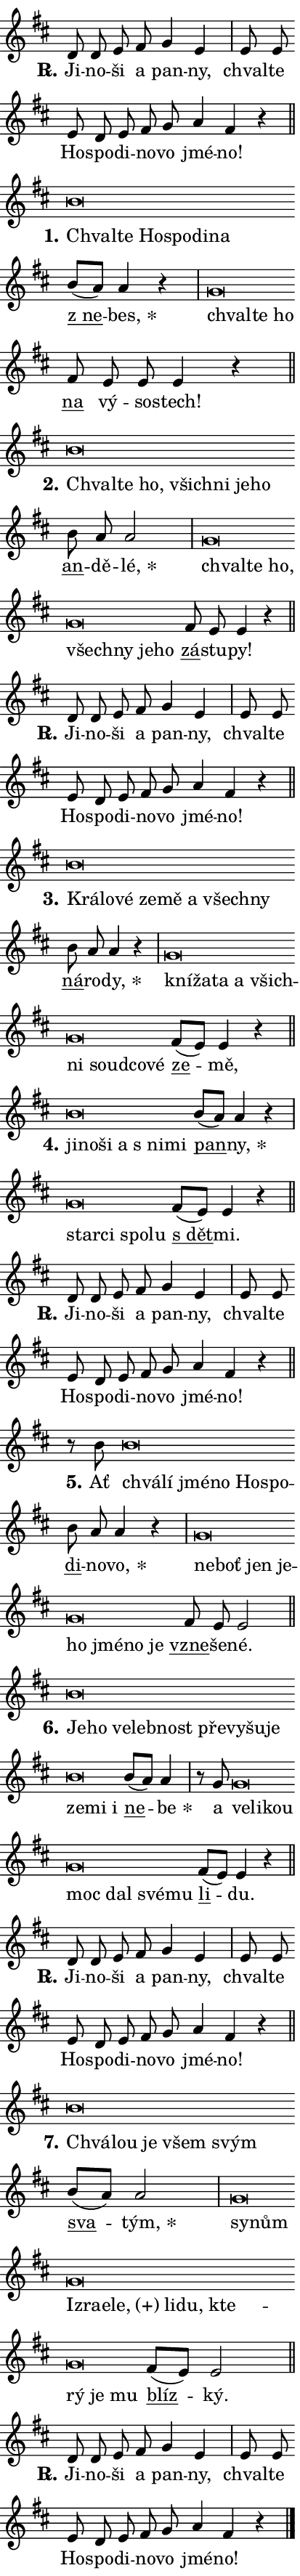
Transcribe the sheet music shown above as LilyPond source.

\version "2.24.0"
\header { tagline = "" }
\paper {
  indent = 0\cm
  top-margin = 0\cm
  right-margin = 0.13\cm % to fit lyric hyphens
  bottom-margin = 0\cm
  left-margin = 0\cm
  paper-width = 7\cm
  page-breaking = #ly:one-page-breaking
  system-system-spacing.basic-distance = #11
  score-system-spacing.basic-distance = #11
  ragged-last = ##f
}


%% Author: Thomas Morley
%% https://lists.gnu.org/archive/html/lilypond-user/2020-05/msg00002.html
#(define (line-position grob)
"Returns position of @var[grob} in current system:
   @code{'start}, if at first time-step
   @code{'end}, if at last time-step
   @code{'middle} otherwise
"
  (let* ((col (ly:item-get-column grob))
         (ln (ly:grob-object col 'left-neighbor))
         (rn (ly:grob-object col 'right-neighbor))
         (col-to-check-left (if (ly:grob? ln) ln col))
         (col-to-check-right (if (ly:grob? rn) rn col))
         (break-dir-left
           (and
             (ly:grob-property col-to-check-left 'non-musical #f)
             (ly:item-break-dir col-to-check-left)))
         (break-dir-right
           (and
             (ly:grob-property col-to-check-right 'non-musical #f)
             (ly:item-break-dir col-to-check-right))))
        (cond ((eqv? 1 break-dir-left) 'start)
              ((eqv? -1 break-dir-right) 'end)
              (else 'middle))))

#(define (tranparent-at-line-position vctor)
  (lambda (grob)
  "Relying on @code{line-position} select the relevant enry from @var{vctor}.
Used to determine transparency,"
    (case (line-position grob)
      ((end) (not (vector-ref vctor 0)))
      ((middle) (not (vector-ref vctor 1)))
      ((start) (not (vector-ref vctor 2))))))

noteHeadBreakVisibility =
#(define-music-function (break-visibility)(vector?)
"Makes @code{NoteHead}s transparent relying on @var{break-visibility}"
#{
  \override NoteHead.transparent =
    #(tranparent-at-line-position break-visibility)
#})

#(define delete-ledgers-for-transparent-note-heads
  (lambda (grob)
    "Reads whether a @code{NoteHead} is transparent.
If so this @code{NoteHead} is removed from @code{'note-heads} from
@var{grob}, which is supposed to be @code{LedgerLineSpanner}.
As a result ledgers are not printed for this @code{NoteHead}"
    (let* ((nhds-array (ly:grob-object grob 'note-heads))
           (nhds-list
             (if (ly:grob-array? nhds-array)
                 (ly:grob-array->list nhds-array)
                 '()))
           ;; Relies on the transparent-property being done before
           ;; Staff.LedgerLineSpanner.after-line-breaking is executed.
           ;; This is fragile ...
           (to-keep
             (remove
               (lambda (nhd)
                 (ly:grob-property nhd 'transparent #f))
               nhds-list)))
      ;; TODO find a better method to iterate over grob-arrays, similiar
      ;; to filter/remove etc for lists
      ;; For now rebuilt from scratch
      (set! (ly:grob-object grob 'note-heads)  '())
      (for-each
        (lambda (nhd)
          (ly:pointer-group-interface::add-grob grob 'note-heads nhd))
        to-keep))))

squashNotes = {
  \override NoteHead.X-extent = #'(-0.2 . 0.2)
  \override NoteHead.Y-extent = #'(-0.75 . 0)
  \override NoteHead.stencil =
    #(lambda (grob)
       (let ((pos (ly:grob-property grob 'staff-position)))
         (begin
           (if (< pos -7) (display "ERROR: Lower brevis then expected\n") (display "OK: Expected brevis position\n"))
           (if (<= pos -6) ly:text-interface::print ly:note-head::print))))
}
unSquashNotes = {
  \revert NoteHead.X-extent
  \revert NoteHead.Y-extent
  \revert NoteHead.stencil
}

hideNotes = \noteHeadBreakVisibility #begin-of-line-visible
unHideNotes = \noteHeadBreakVisibility #all-visible

% work-around for resetting accidentals
% https://lilypond.org/doc/v2.23/Documentation/notation/displaying-rhythms#unmetered-music
cadenzaMeasure = {
  \cadenzaOff
  \partial 1024 s1024
  \cadenzaOn
}

#(define-markup-command (accent layout props text) (markup?)
  "Underline accented syllable"
  (interpret-markup layout props
    #{\markup \override #'(offset . 4.3) \underline { #text }#}))

responsum = \markup \concat {
  "R" \hspace #-1.05 \path #0.1 #'((moveto 0 0.07) (lineto 0.9 0.8)) \hspace #0.05 "."
}

spaceSize = #0.6828661417322834 % exact space size for TeX Gyre Schola

\layout {
  \context {
    \Staff
    \remove "Time_signature_engraver"
    \override LedgerLineSpanner.after-line-breaking = #delete-ledgers-for-transparent-note-heads
  }
  \context {
    \Lyrics {
      \override LyricSpace.minimum-distance = \spaceSize
      \override LyricText.font-name = #"TeX Gyre Schola"
      \override LyricText.font-size = 1
      \override StanzaNumber.font-name = #"TeX Gyre Schola Bold"
      \override StanzaNumber.font-size = 1
    }
  }
  \context {
    \Score 
    \override NoteHead.text =
      #(lambda (grob) 
        (let ((pos (ly:grob-property grob 'staff-position)))
          #{\markup {
            \combine
              \halign #-0.55 \raise #(if (= pos -6) 0 0.5) \override #'(thickness . 2) \draw-line #'(3.2 . 0)
              \musicglyph "noteheads.sM1"
          }#}))
  }
}

% magnetic-lyrics.ily
%
%   written by
%     Jean Abou Samra <jean@abou-samra.fr>
%     Werner Lemberg <wl@gnu.org>
%
%   adapted by
%     Jiri Hon <jiri.hon@gmail.com>
%
% Version 2022-Apr-15

% https://www.mail-archive.com/lilypond-user@gnu.org/msg149350.html

#(define (Left_hyphen_pointer_engraver context)
   "Collect syllable-hyphen-syllable occurrences in lyrics and store
them in properties.  This engraver only looks to the left.  For
example, if the lyrics input is @code{foo -- bar}, it does the
following.

@itemize @bullet
@item
Set the @code{text} property of the @code{LyricHyphen} grob between
@q{foo} and @q{bar} to @code{foo}.

@item
Set the @code{left-hyphen} property of the @code{LyricText} grob with
text @q{foo} to the @code{LyricHyphen} grob between @q{foo} and
@q{bar}.
@end itemize

Use this auxiliary engraver in combination with the
@code{lyric-@/text::@/apply-@/magnetic-@/offset!} hook."
   (let ((hyphen #f)
         (text #f))
     (make-engraver
      (acknowledgers
       ((lyric-syllable-interface engraver grob source-engraver)
        (set! text grob)))
      (end-acknowledgers
       ((lyric-hyphen-interface engraver grob source-engraver)
        ;(when (not (grob::has-interface grob 'lyric-space-interface))
          (set! hyphen grob)));)
      ((stop-translation-timestep engraver)
       (when (and text hyphen)
         (ly:grob-set-object! text 'left-hyphen hyphen))
       (set! text #f)
       (set! hyphen #f)))))

#(define (lyric-text::apply-magnetic-offset! grob)
   "If the space between two syllables is less than the value in
property @code{LyricText@/.details@/.squash-threshold}, move the right
syllable to the left so that it gets concatenated with the left
syllable.

Use this function as a hook for
@code{LyricText@/.after-@/line-@/breaking} if the
@code{Left_@/hyphen_@/pointer_@/engraver} is active."
   (let ((hyphen (ly:grob-object grob 'left-hyphen #f)))
     (when hyphen
       (let ((left-text (ly:spanner-bound hyphen LEFT)))
         (when (grob::has-interface left-text 'lyric-syllable-interface)
           (let* ((common (ly:grob-common-refpoint grob left-text X))
                  (this-x-ext (ly:grob-extent grob common X))
                  (left-x-ext
                   (begin
                     ;; Trigger magnetism for left-text.
                     (ly:grob-property left-text 'after-line-breaking)
                     (ly:grob-extent left-text common X)))
                  ;; `delta` is the gap width between two syllables.
                  (delta (- (interval-start this-x-ext)
                            (interval-end left-x-ext)))
                  (details (ly:grob-property grob 'details))
                  (threshold (assoc-get 'squash-threshold details 0.2)))
             (when (< delta threshold)
               (let* (;; We have to manipulate the input text so that
                      ;; ligatures crossing syllable boundaries are not
                      ;; disabled.  For languages based on the Latin
                      ;; script this is essentially a beautification.
                      ;; However, for non-Western scripts it can be a
                      ;; necessity.
                      (lt (ly:grob-property left-text 'text))
                      (rt (ly:grob-property grob 'text))
                      (is-space (grob::has-interface hyphen 'lyric-space-interface))
                      (space (if is-space " " ""))
                      (extra-delta (if is-space spaceSize 0))
                      ;; Append new syllable.
                      (ltrt-space (if (and (string? lt) (string? rt))
                                (string-append lt space rt)
                                (make-concat-markup (list lt space rt))))
                      ;; Right-align `ltrt` to the right side.
                      (ltrt-space-markup (grob-interpret-markup
                               grob
                               (make-translate-markup
                                (cons (interval-length this-x-ext) 0)
                                (make-right-align-markup ltrt-space)))))
                 (begin
                   ;; Don't print `left-text`.
                   (ly:grob-set-property! left-text 'stencil #f)
                   ;; Set text and stencil (which holds all collected
                   ;; syllables so far) and shift it to the left.
                   (ly:grob-set-property! grob 'text ltrt-space)
                   (ly:grob-set-property! grob 'stencil ltrt-space-markup)
                   (ly:grob-translate-axis! grob (- (- delta extra-delta)) X))))))))))


#(define (lyric-hyphen::displace-bounds-first grob)
   ;; Make very sure this callback isn't triggered too early.
   (let ((left (ly:spanner-bound grob LEFT))
         (right (ly:spanner-bound grob RIGHT)))
     (ly:grob-property left 'after-line-breaking)
     (ly:grob-property right 'after-line-breaking)
     (ly:lyric-hyphen::print grob)))

squashThreshold = #0.4

\layout {
  \context {
    \Lyrics
    \consists #Left_hyphen_pointer_engraver
    \override LyricText.after-line-breaking =
      #lyric-text::apply-magnetic-offset!
    \override LyricHyphen.stencil = #lyric-hyphen::displace-bounds-first
    \override LyricText.details.squash-threshold = \squashThreshold
    \override LyricHyphen.minimum-distance = 0
    \override LyricHyphen.minimum-length = \squashThreshold
  }
}

squashText = \override LyricText.details.squash-threshold = 9999
unSquashText = \override LyricText.details.squash-threshold = \squashThreshold

leftText = \override LyricText.self-alignment-X = #LEFT
unLeftText = \revert LyricText.self-alignment-X

starOffset = #(lambda (grob) 
                (let ((x_offset (ly:self-alignment-interface::aligned-on-x-parent grob)))
                  (if (= x_offset 0) 0 (+ x_offset 1.2))))

star = #(define-music-function (syllable)(string?)
"Append star separator at the end of a syllable"
#{
  \once \override LyricText.X-offset = #starOffset
  \lyricmode { \markup {
    #syllable
    \override #'((font-name . "TeX Gyre Schola Bold")) \hspace #0.2 \lower #0.65 \larger "*"
  } }
#})

starAccent = #(define-music-function (syllable)(string?)
"Append star separator at the end of a syllable and make accent"
#{
  \once \override LyricText.X-offset = #starOffset
  \lyricmode { \markup {
    \accent #syllable
    \override #'((font-name . "TeX Gyre Schola Bold")) \hspace #0.2 \lower #0.65 \larger "*"
  } }
#})

breath = #(define-music-function (syllable)(string?)
"Append breathing indicator at the end of a syllable"
#{
  \lyricmode { \markup { #syllable "+" } }
#})

optionalBreath = #(define-music-function (syllable)(string?)
"Append optional breathing indicator at the end of a syllable"
#{
  \lyricmode { \markup { #syllable "(+)" } }
#})


\score {
    <<
        \new Voice = "melody" { \cadenzaOn \key d \major \relative { d'8 d e fis g4 e \cadenzaMeasure \bar "|" e8 e \bar "" e d e \bar "" fis g a4 fis r \cadenzaMeasure \bar "||" \break } }
        \new Lyrics \lyricsto "melody" { \lyricmode { \set stanza = \responsum
Ji -- no -- ši a pan -- ny, chval -- te Ho -- spo -- di -- no -- vo jmé -- no! } }
    >>
    \layout {}
}

\score {
    <<
        \new Voice = "melody" { \cadenzaOn \key d \major \relative { \squashNotes b'\breve*1/16 \hideNotes \breve*1/16 \bar "" \breve*1/16 \bar "" \breve*1/16 \bar "" \breve*1/16 \breve*1/16 \bar "" \unHideNotes \unSquashNotes \bar "" b8[( a)] a4 r \cadenzaMeasure \bar "|" \squashNotes g\breve*1/16 \hideNotes \breve*1/16 \breve*1/16 \bar "" \unHideNotes \unSquashNotes \bar "" fis8 e e e4 r \cadenzaMeasure \bar "||" \break } }
        \new Lyrics \lyricsto "melody" { \lyricmode { \set stanza = "1."
\leftText Chval -- \squashText te Ho -- spo -- di -- na \unLeftText \unSquashText \markup \accent "z ne" -- \star bes, \leftText chval -- \squashText te ho \unLeftText \unSquashText \markup \accent na vý -- so -- stech! } }
    >>
    \layout {}
}

\score {
    <<
        \new Voice = "melody" { \cadenzaOn \key d \major \relative { \squashNotes b'\breve*1/16 \hideNotes \breve*1/16 \bar "" \breve*1/16 \bar "" \breve*1/16 \bar "" \breve*1/16 \bar "" \breve*1/16 \breve*1/16 \bar "" \unHideNotes \unSquashNotes \bar "" b8 a a2 \cadenzaMeasure \bar "|" \squashNotes g\breve*1/16 \hideNotes \breve*1/16 \bar "" \breve*1/16 \bar "" \breve*1/16 \bar "" \breve*1/16 \bar "" \breve*1/16 \breve*1/16 \bar "" \unHideNotes \unSquashNotes \bar "" fis8 e e4 r \cadenzaMeasure \bar "||" \break } }
        \new Lyrics \lyricsto "melody" { \lyricmode { \set stanza = "2."
\leftText Chval -- \squashText te ho, všich -- ni je -- ho \unLeftText \unSquashText \markup \accent an -- dě -- \star lé, \leftText chval -- \squashText te ho, všech -- ny je -- ho \unLeftText \unSquashText \markup \accent zá -- stu -- py! } }
    >>
    \layout {}
}

\score {
    <<
        \new Voice = "melody" { \cadenzaOn \key d \major \relative { d'8 d e fis g4 e \cadenzaMeasure \bar "|" e8 e \bar "" e d e \bar "" fis g a4 fis r \cadenzaMeasure \bar "||" \break } }
        \new Lyrics \lyricsto "melody" { \lyricmode { \set stanza = \responsum
Ji -- no -- ši a pan -- ny, chval -- te Ho -- spo -- di -- no -- vo jmé -- no! } }
    >>
    \layout {}
}

\score {
    <<
        \new Voice = "melody" { \cadenzaOn \key d \major \relative { \squashNotes b'\breve*1/16 \hideNotes \breve*1/16 \bar "" \breve*1/16 \bar "" \breve*1/16 \bar "" \breve*1/16 \bar "" \breve*1/16 \bar "" \breve*1/16 \breve*1/16 \bar "" \unHideNotes \unSquashNotes \bar "" b8 a a4 r \cadenzaMeasure \bar "|" \squashNotes g\breve*1/16 \hideNotes \breve*1/16 \bar "" \breve*1/16 \bar "" \breve*1/16 \bar "" \breve*1/16 \bar "" \breve*1/16 \bar "" \breve*1/16 \bar "" \breve*1/16 \breve*1/16 \bar "" \unHideNotes \unSquashNotes \bar "" fis8[( e)] e4 r \cadenzaMeasure \bar "||" \break } }
        \new Lyrics \lyricsto "melody" { \lyricmode { \set stanza = "3."
\leftText Krá -- \squashText lo -- vé ze -- mě a všech -- ny \unLeftText \unSquashText \markup \accent ná -- ro -- \star dy, \leftText kní -- \squashText ža -- ta a všich -- ni soud -- co -- vé \unLeftText \unSquashText \markup \accent ze -- mě, } }
    >>
    \layout {}
}

\score {
    <<
        \new Voice = "melody" { \cadenzaOn \key d \major \relative { \squashNotes b'\breve*1/16 \hideNotes \breve*1/16 \bar "" \breve*1/16 \bar "" \breve*1/16 \bar "" \breve*1/16 \breve*1/16 \bar "" \unHideNotes \unSquashNotes \bar "" b8[( a)] a4 r \cadenzaMeasure \bar "|" \squashNotes g\breve*1/16 \hideNotes \breve*1/16 \bar "" \breve*1/16 \breve*1/16 \bar "" \unHideNotes \unSquashNotes \bar "" fis8[( e)] e4 r \cadenzaMeasure \bar "||" \break } }
        \new Lyrics \lyricsto "melody" { \lyricmode { \set stanza = "4."
\leftText ji -- \squashText no -- ši a "s ni" -- mi \unLeftText \unSquashText \markup \accent pan -- \star ny, \leftText star -- \squashText ci spo -- lu \unLeftText \unSquashText \markup \accent "s dět" -- mi. } }
    >>
    \layout {}
}

\score {
    <<
        \new Voice = "melody" { \cadenzaOn \key d \major \relative { d'8 d e fis g4 e \cadenzaMeasure \bar "|" e8 e \bar "" e d e \bar "" fis g a4 fis r \cadenzaMeasure \bar "||" \break } }
        \new Lyrics \lyricsto "melody" { \lyricmode { \set stanza = \responsum
Ji -- no -- ši a pan -- ny, chval -- te Ho -- spo -- di -- no -- vo jmé -- no! } }
    >>
    \layout {}
}

\score {
    <<
        \new Voice = "melody" { \cadenzaOn \key d \major \relative { r8 b'8 \squashNotes b\breve*1/16 \hideNotes \breve*1/16 \bar "" \breve*1/16 \bar "" \breve*1/16 \bar "" \breve*1/16 \breve*1/16 \bar "" \unHideNotes \unSquashNotes \bar "" b8 a a4 r \cadenzaMeasure \bar "|" \squashNotes g\breve*1/16 \hideNotes \breve*1/16 \bar "" \breve*1/16 \bar "" \breve*1/16 \bar "" \breve*1/16 \bar "" \breve*1/16 \bar "" \breve*1/16 \breve*1/16 \bar "" \unHideNotes \unSquashNotes \bar "" fis8 e e2 \cadenzaMeasure \bar "||" \break } }
        \new Lyrics \lyricsto "melody" { \lyricmode { \set stanza = "5."
Ať \leftText chvá -- \squashText lí jmé -- no Ho -- spo -- \unLeftText \unSquashText \markup \accent di -- no -- \star vo, \leftText ne -- \squashText boť jen je -- ho jmé -- no je \unLeftText \unSquashText \markup \accent vzne -- še -- né. } }
    >>
    \layout {}
}

\score {
    <<
        \new Voice = "melody" { \cadenzaOn \key d \major \relative { \squashNotes b'\breve*1/16 \hideNotes \breve*1/16 \bar "" \breve*1/16 \bar "" \breve*1/16 \bar "" \breve*1/16 \bar "" \breve*1/16 \bar "" \breve*1/16 \bar "" \breve*1/16 \bar "" \breve*1/16 \bar "" \breve*1/16 \bar "" \breve*1/16 \breve*1/16 \bar "" \unHideNotes \unSquashNotes \bar "" b8[( a)] a4 \cadenzaMeasure \bar "|" r8 g8 \squashNotes g\breve*1/16 \hideNotes \breve*1/16 \bar "" \breve*1/16 \bar "" \breve*1/16 \bar "" \breve*1/16 \bar "" \breve*1/16 \breve*1/16 \bar "" \unHideNotes \unSquashNotes \bar "" fis8[( e)] e4 r \cadenzaMeasure \bar "||" \break } }
        \new Lyrics \lyricsto "melody" { \lyricmode { \set stanza = "6."
\leftText Je -- \squashText ho ve -- leb -- nost pře -- vy -- šu -- je ze -- mi i \unLeftText \unSquashText \markup \accent ne -- \star be a \leftText ve -- \squashText li -- kou moc dal své -- mu \unLeftText \unSquashText \markup \accent li -- du. } }
    >>
    \layout {}
}

\score {
    <<
        \new Voice = "melody" { \cadenzaOn \key d \major \relative { d'8 d e fis g4 e \cadenzaMeasure \bar "|" e8 e \bar "" e d e \bar "" fis g a4 fis r \cadenzaMeasure \bar "||" \break } }
        \new Lyrics \lyricsto "melody" { \lyricmode { \set stanza = \responsum
Ji -- no -- ši a pan -- ny, chval -- te Ho -- spo -- di -- no -- vo jmé -- no! } }
    >>
    \layout {}
}

\score {
    <<
        \new Voice = "melody" { \cadenzaOn \key d \major \relative { \squashNotes b'\breve*1/16 \hideNotes \breve*1/16 \bar "" \breve*1/16 \bar "" \breve*1/16 \breve*1/16 \bar "" \unHideNotes \unSquashNotes \bar "" b8[( a)] a2 \cadenzaMeasure \bar "|" \squashNotes g\breve*1/16 \hideNotes \breve*1/16 \bar "" \breve*1/16 \bar "" \breve*1/16 \bar "" \breve*1/16 \bar "" \breve*1/16 \bar "" \breve*1/16 \bar "" \breve*1/16 \bar "" \breve*1/16 \bar "" \breve*1/16 \bar "" \breve*1/16 \breve*1/16 \bar "" \unHideNotes \unSquashNotes \bar "" fis8[( e)] e2 \cadenzaMeasure \bar "||" \break } }
        \new Lyrics \lyricsto "melody" { \lyricmode { \set stanza = "7."
\leftText Chvá -- \squashText lou je všem svým \unLeftText \unSquashText \markup \accent sva -- \star tým, \leftText sy -- \squashText nům Iz -- ra -- e -- \optionalBreath le, li -- du, kte -- rý je mu \unLeftText \unSquashText \markup \accent blíz -- ký. } }
    >>
    \layout {}
}

\score {
    <<
        \new Voice = "melody" { \cadenzaOn \key d \major \relative { d'8 d e fis g4 e \cadenzaMeasure \bar "|" e8 e \bar "" e d e \bar "" fis g a4 fis r \cadenzaMeasure \bar "||" \break } \bar "|." }
        \new Lyrics \lyricsto "melody" { \lyricmode { \set stanza = \responsum
Ji -- no -- ši a pan -- ny, chval -- te Ho -- spo -- di -- no -- vo jmé -- no! } }
    >>
    \layout {}
}
